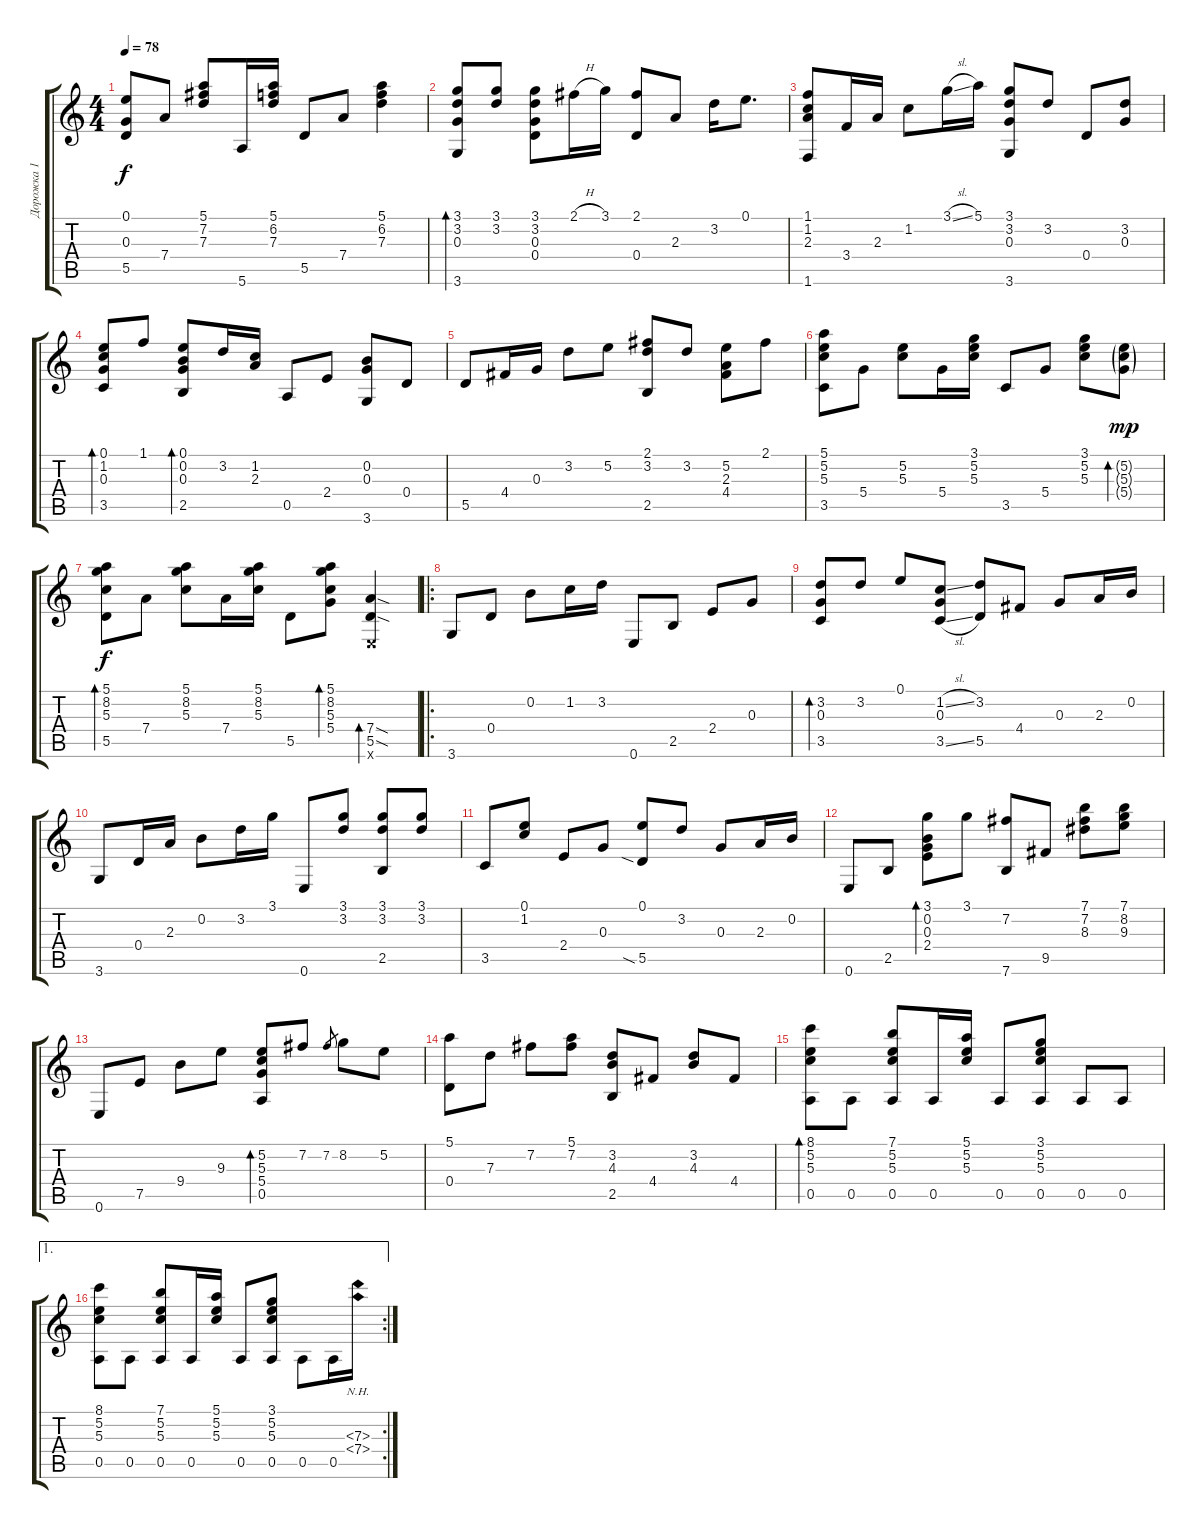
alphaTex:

\track ("Дорожка 1" "Дорожка 1") {instrument acousticguitarsteel}
\staff {score tabs}
\tuning (E4 B3 G3 D3 A2 E2) {hide}
\ts (4 4)
\tempo 78
\clef g2
\ks c
(0.1 0.3{t} 5.5).8{dy f} 7.4.8 (5.1 7.2 7.3).8 5.6.16 (5.1 6.2 7.3).16 5.5.8 7.4.8 (5.1 6.2 7.3).4 |
(3.1 3.2 0.3 3.6).8{bd 120} (3.1 3.2).8 (3.1 3.2 0.3 0.4).8 2.1{h}.16 3.1.16 (2.1 0.4).8 2.3.8 3.2.16 0.1.8{d} |
(1.1 1.2 2.3 1.6).8 3.4.16 2.3.16 1.2.8 3.1{sl}.16 5.1.16 (3.1 3.2 0.3 3.6).8 3.2.8 0.4.8 (3.2 0.3).8 |
(0.1 1.2 0.3 3.5).8{bd 120} 1.1.8 (0.1 0.2 0.3 2.5).8{bd 120} 3.2.16 (1.2 2.3).16 0.5.8 2.4.8 (0.2 0.3 3.6).8 0.4.8 |
5.5.8 4.4.16 0.3.16 3.2.8 5.2.8 (2.1 3.2 2.5).8 3.2.8 (5.2 2.3 4.4).8 2.1.8 |
(5.1 5.2 5.3 3.5).8 5.4.8 (5.2 5.3).8 5.4.16 (3.1 5.2 5.3).16 3.5.8 5.4.8 (3.1 5.2 5.3).8 (5.2{g} 5.3{g} 5.4{g}).8{bd 60 dy mp} |
(5.1 8.2 5.3 5.5).8{bd 120 dy f} 7.4.8 (5.1 8.2 5.3).8 7.4.16 (5.1 8.2 5.3).16 5.5.8 (5.1 8.2 5.3 5.4).8{bd 60} (7.4{sod} 5.5{sod} 0.6{x}).4{bd 60} |
\ro
3.6.8 0.4.8 0.2.8 1.2.16 3.2.16 0.6.8 2.5.8 2.4.8 0.3.8 |
(3.2 0.3 3.5).8{bd 60} 3.2.8 0.1.8 (1.2{sl} 0.3 3.5{sl}).8 (3.2 5.5).8 4.4.8 0.3.8 2.3.16 0.2.16 |
3.6.8 0.4.16 2.3.16 0.2.8 3.2.16 3.1.16 0.6.8 (3.1 3.2).8 (3.1 3.2 2.5).8 (3.1 3.2).8 |
3.5.8 (0.1 1.2).8 2.4.8 0.3.8 (0.1 5.5{sia}).8 3.2.8 0.3.8 2.3.16 0.2.16 |
0.6.8 2.5.8 (3.1 0.2 0.3 2.4).8{bd 120} 3.1.8 (7.2 7.6).8 9.5.8 (7.1 7.2 8.3).8 (7.1 8.2 9.3).8 |
0.6.8 7.5.8 9.4.8 9.3.8 (5.2 5.3 5.4 0.5).8{bd 120} 7.2.8 7.2.8{gr} 8.2.8 5.2.8 |
(5.1 0.4).8 7.3.8 7.2.8 (5.1 7.2).8 (3.2 4.3 2.5).8 4.4.8 (3.2 4.3).8 4.4.8 |
(8.1 5.2 5.3 0.5).8{bd 60} 0.5.8 (7.1 5.2 5.3 0.5).8 0.5.16 (5.1 5.2 5.3).16 0.5.8 (3.1 5.2 5.3 0.5).8 0.5.8 0.5.8 |
\ae 1
\rc 2
(8.1 5.2 5.3 0.5).8 0.5.8 (7.1 5.2 5.3 0.5).8 0.5.16 (5.1 5.2 5.3).16 0.5.8 (3.1 5.2 5.3 0.5).8 0.5.8 0.5.16 (7.3{nh} 7.4{nh}).16
